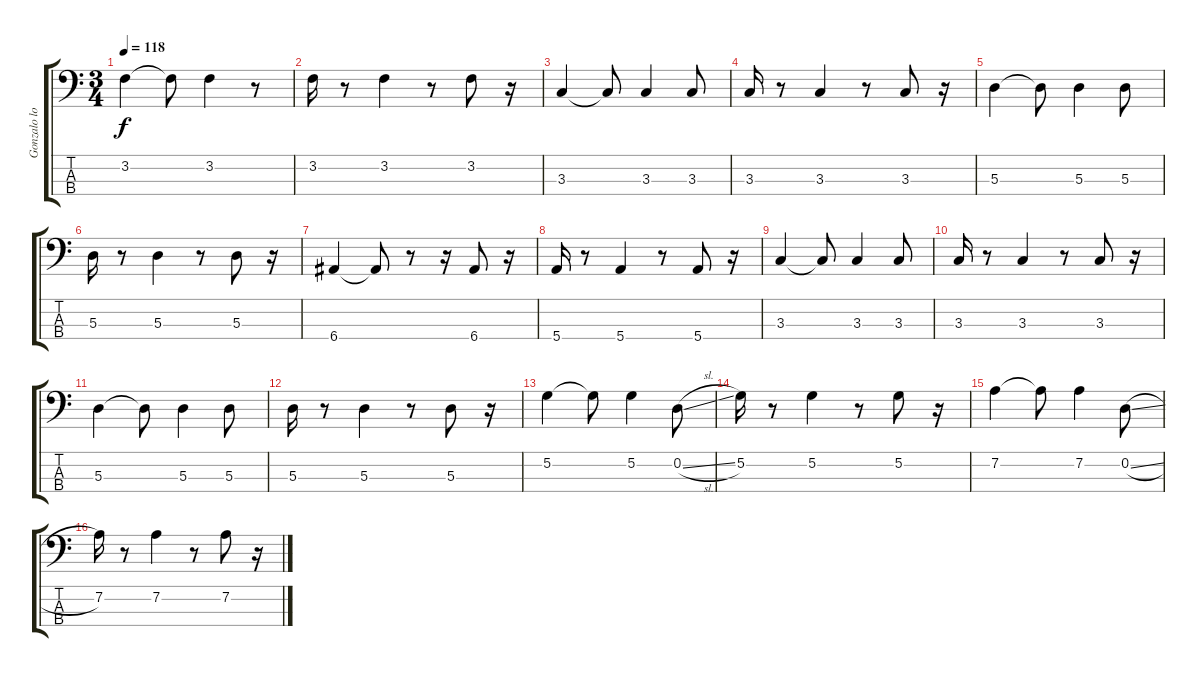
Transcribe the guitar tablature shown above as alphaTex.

\track ("Gonzalo lopez" "Gonzalo lo") {instrument electricbassfinger}
\staff {score tabs}
\tuning (G2 D2 A1 E1) {hide}
\ts (3 4)
\tempo 118
\clef f4
\ks c
3.2.4{dy f} 3.2{t}.8 3.2.4 r.8 |
3.2.16 r.8 3.2.4 r.8 3.2.8 r.16 |
3.3.4 3.3{t}.8 3.3.4 3.3.8 |
3.3.16 r.8 3.3.4 r.8 3.3.8 r.16 |
5.3.4 5.3{t}.8 5.3.4 5.3.8 |
5.3.16 r.8 5.3.4 r.8 5.3.8 r.16 |
6.4.4 6.4{t}.8 r.8 r.16 6.4.8 r.16 |
5.4.16 r.8 5.4.4 r.8 5.4.8 r.16 |
3.3.4 3.3{t}.8 3.3.4 3.3.8 |
3.3.16 r.8 3.3.4 r.8 3.3.8 r.16 |
5.3.4 5.3{t}.8 5.3.4 5.3.8 |
5.3.16 r.8 5.3.4 r.8 5.3.8 r.16 |
5.2.4 5.2{t}.8 5.2.4 0.2{sl}.8 |
5.2.16 r.8 5.2.4 r.8 5.2.8 r.16 |
7.2.4 7.2{t}.8 7.2.4 0.2{sl}.8 |
7.2.16 r.8 7.2.4 r.8 7.2.8 r.16
